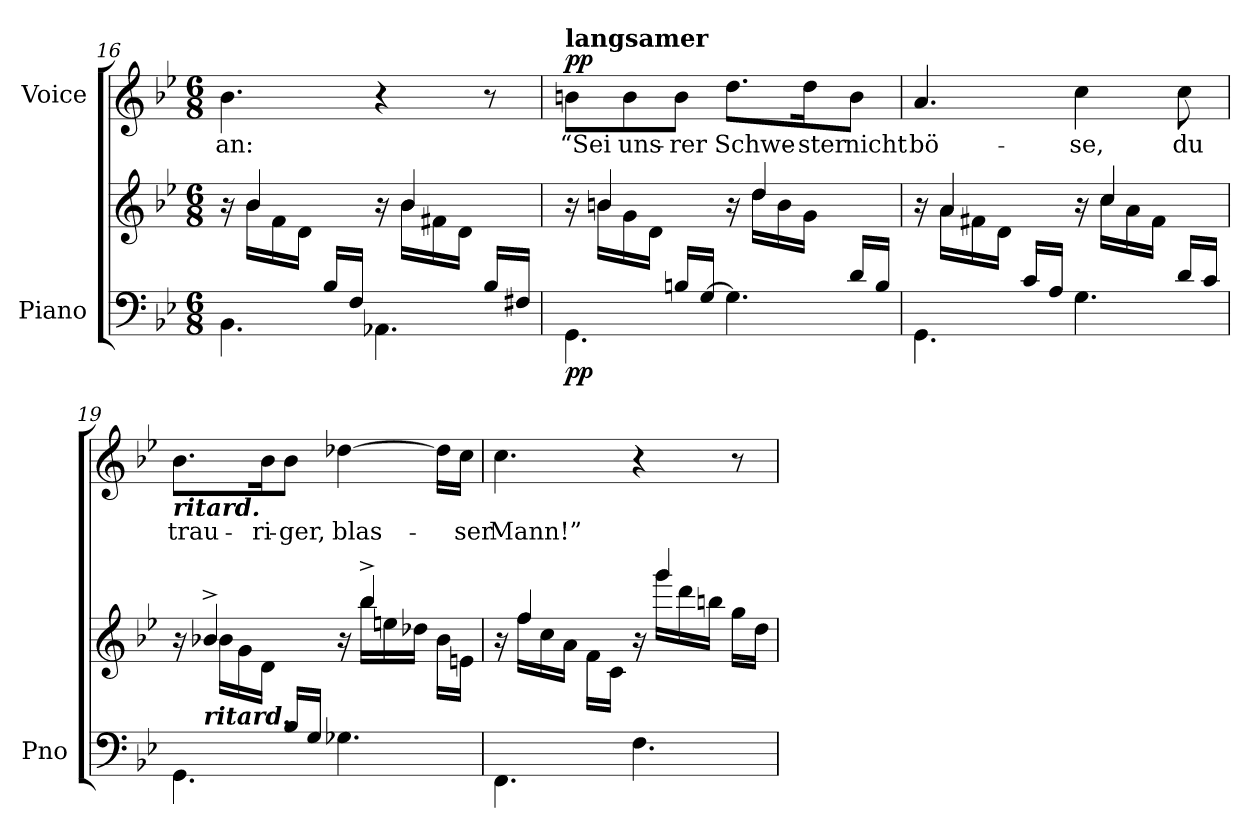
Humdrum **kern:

**kern	**kern	**dynam	**kern	**text	**dynam
*part2	*part2	*part2	*part1	*part1	*part1
*staff3	*staff2	*staff2/3	*staff1	*staff1	*staff1
*I"Piano	*	*	*I"Voice	*	*
*I'Pno	*	*	*	*	*
*clefF4	*clefG2	*	*clefG2	*	*
*k[b-e-]	*k[b-e-]	*	*k[b-e-]	*	*
*M6/8	*M6/8	*	*M6/8	*	*
=16	=16	=16	=16	=16	=16
*^	*^	*	*	*	*
!	!	!	!	!	!	!LO:LY:b	!
4ryy	4.BB-\	16r	16ryy	.	4.b-\	an:	.
.	.	4b-/	16b-\LL	.	.	.	.
.	.	.	16f\	.	.	.	.
.	.	.	16d\JJ	.	.	.	.
16B-/LL	.	.	8ryy	.	.	.	.
16F/JJ	.	16ryy	.	.	.	.	.
4ryy	4.AA-X\	16r	16ryy	.	4r	.	.
.	.	4b-/	16b-\LL	.	.	.	.
.	.	.	16f#X\	.	.	.	.
.	.	.	16d\JJ	.	.	.	.
16B-/LL	.	.	8ryy	.	8r	.	.
16F#X/JJ	.	16ryy	.	.	.	.	.
=17	=17	=17	=17	=17	=17	=17	=17
!	!	!	!	!	!LO:TX:a:B:t=langsamer	!	!
!	!	!	!	!LO:DY:b=2	!	!LO:LY:b	!LO:DY:b
4ryy	4.GG\	16r	16ryy	pp	8bn\L	“Sei	pp
.	.	4bn/	16b\LL	.	.	.	.
!	!	!	!	!	!	!LO:LY:b	!
.	.	.	16g\	.	8b\	uns-	.
.	.	.	16d\JJ	.	.	.	.
!	!	!	!	!	!	!LO:LY:b	!
16Bn/LL	.	.	8ryy	.	8b\J	-rer	.
[16G/JJ	.	16ryy	.	.	.	.	.
!	!	!	!	!	!	!LO:LY:b	!
4ryy	4.G\]	16r	16ryy	.	8.dd\L	Schwe-	.
.	.	4dd/	16dd\LL	.	.	.	.
.	.	.	16b\	.	.	.	.
!	!	!	!	!	!	!LO:LY:b	!
.	.	.	16g\JJ	.	16dd\K	-ster	.
!	!	!	!	!	!	!LO:LY:b	!
16d/LL	.	.	8ryy	.	8b\J	nicht	.
16B/JJ	.	16ryy	.	.	.	.	.
!!LO:LB:g=z
=18	=18	=18	=18	=18	=18	=18	=18
!	!	!	!	!	!	!LO:LY:b	!
4ryy	4.GG\	16r	16ryy	.	4.a/	bö-	.
.	.	4a/	16a\LL	.	.	.	.
.	.	.	16f#X\	.	.	.	.
.	.	.	16d\JJ	.	.	.	.
16c/LL	.	.	8ryy	.	.	.	.
16A/JJ	.	16ryy	.	.	.	.	.
!	!	!	!	!	!	!LO:LY:b	!
4ryy	4.G\	16r	16ryy	.	4cc\	-se,	.
.	.	4cc/	16cc\LL	.	.	.	.
.	.	.	16a\	.	.	.	.
.	.	.	16f#\JJ	.	.	.	.
!	!	!	!	!	!	!LO:LY:b	!
16d/LL	.	.	8ryy	.	8cc\	du	.
16c/JJ	.	16ryy	.	.	.	.	.
!!LO:LB:g=z
=19	=19	=19	=19	=19	=19	=19	=19
!	!	!	!	!	!LO:TX:b:Bi:t=ritard.	!	!
!	!	!	!	!	!	!LO:LY:b	!
4ryy	4.GG\	16r	16ryy	.	8.b-\L	trau-	.
!	!	!LO:TX:b:Bi:t=ritard.	!	!	!	!	!
.	.	4b-X^/	16b-\LL	.	.	.	.
.	.	.	16g\	.	.	.	.
!	!	!	!	!	!	!LO:LY:b	!
.	.	.	16d\JJ	.	16b-\K	-ri-	.
!	!	!	!	!	!	!LO:LY:b	!
16B-/LL	.	.	8ryy	.	8b-\J	-ger,	.
16G/JJ	.	16ryy	.	.	.	.	.
!	!	!	!	!	!	!LO:LY:b	!
4.ryy	4.G-X\	16r	16ryy	.	[4dd-X\	blas-	.
.	.	4bb-^/	16bb-\LL	.	.	.	.
.	.	.	16een\	.	.	.	.
.	.	.	16dd-X\JJ	.	.	.	.
.	.	.	16b-\LL	.	16dd-\LL]	.	.
!	!	!	!	!	!	!LO:LY:b	!
.	.	16ryy	16en\JJ	.	16cc\JJ	-ser	.
=20	=20	=20	=20	=20	=20	=20	=20
!	!	!	!	!	!	!LO:LY:b	!
4.FF\	2.ryy	16r	16ryy	.	4.cc\	Mann!”	.
.	.	4ff/	16ff\LL	.	.	.	.
.	.	.	16cc\	.	.	.	.
.	.	.	16a\JJ	.	.	.	.
.	.	.	16f\LL	.	.	.	.
.	.	16ryy	16c\JJ	.	.	.	.
4.F\	.	16r	16ryy	.	4r	.	.
.	.	4ggg/	16ggg\LL	.	.	.	.
.	.	.	16ddd\	.	.	.	.
.	.	.	16bbn\JJ	.	.	.	.
.	.	.	16gg\LL	.	8r	.	.
.	.	16ryy	16dd\JJ	.	.	.	.
*v	*v	*	*	*	*	*	*
*	*v	*v	*	*	*	*
=	=	=	=	=	=
*-	*-	*-	*-	*-	*-
